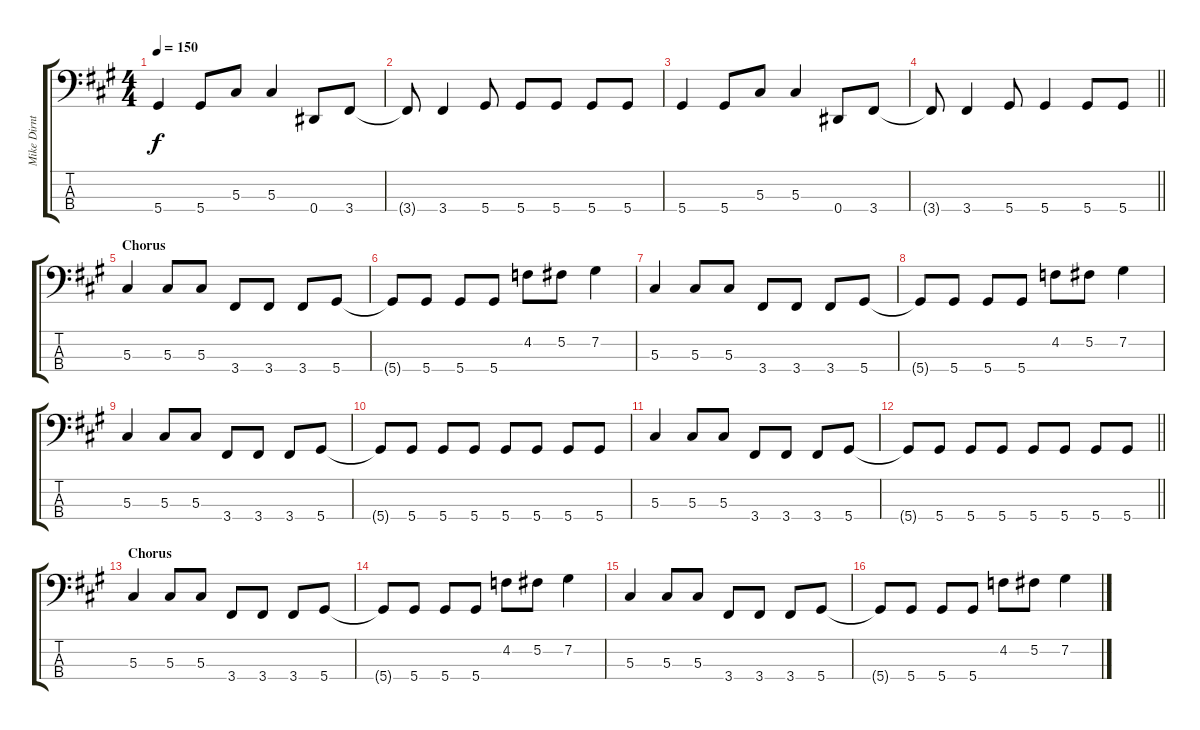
\track ("Mike Dirnt (Bass)" "Mike Dirnt") {instrument electricbassfinger}
\staff {score tabs}
\tuning (Gb2 Db2 Ab1 Eb1) {hide}
\ts (4 4)
\tempo 150
\clef f4
\ks a
5.4.4{dy f} 5.4.8 5.3.8 5.3.4 0.4.8 3.4.8 |
3.4{t}.8 3.4.4 5.4.8 5.4.8 5.4.8 5.4.8 5.4.8 |
5.4.4 5.4.8 5.3.8 5.3.4 0.4.8 3.4.8 |
\barLineRight lightlight
3.4{t}.8 3.4.4 5.4.8 5.4.4 5.4.8 5.4.8 |
\section ("" "Chorus")
5.3.4 5.3.8 5.3.8 3.4.8 3.4.8 3.4.8 5.4.8 |
5.4{t}.8 5.4.8 5.4.8 5.4.8 4.2.8 5.2.8 7.2.4 |
5.3.4 5.3.8 5.3.8 3.4.8 3.4.8 3.4.8 5.4.8 |
5.4{t}.8 5.4.8 5.4.8 5.4.8 4.2.8 5.2.8 7.2.4 |
5.3.4 5.3.8 5.3.8 3.4.8 3.4.8 3.4.8 5.4.8 |
5.4{t}.8 5.4.8 5.4.8 5.4.8 5.4.8 5.4.8 5.4.8 5.4.8 |
5.3.4 5.3.8 5.3.8 3.4.8 3.4.8 3.4.8 5.4.8 |
\barLineRight lightlight
5.4{t}.8 5.4.8 5.4.8 5.4.8 5.4.8 5.4.8 5.4.8 5.4.8 |
\section ("" "Chorus")
5.3.4 5.3.8 5.3.8 3.4.8 3.4.8 3.4.8 5.4.8 |
5.4{t}.8 5.4.8 5.4.8 5.4.8 4.2.8 5.2.8 7.2.4 |
5.3.4 5.3.8 5.3.8 3.4.8 3.4.8 3.4.8 5.4.8 |
5.4{t}.8 5.4.8 5.4.8 5.4.8 4.2.8 5.2.8 7.2.4
